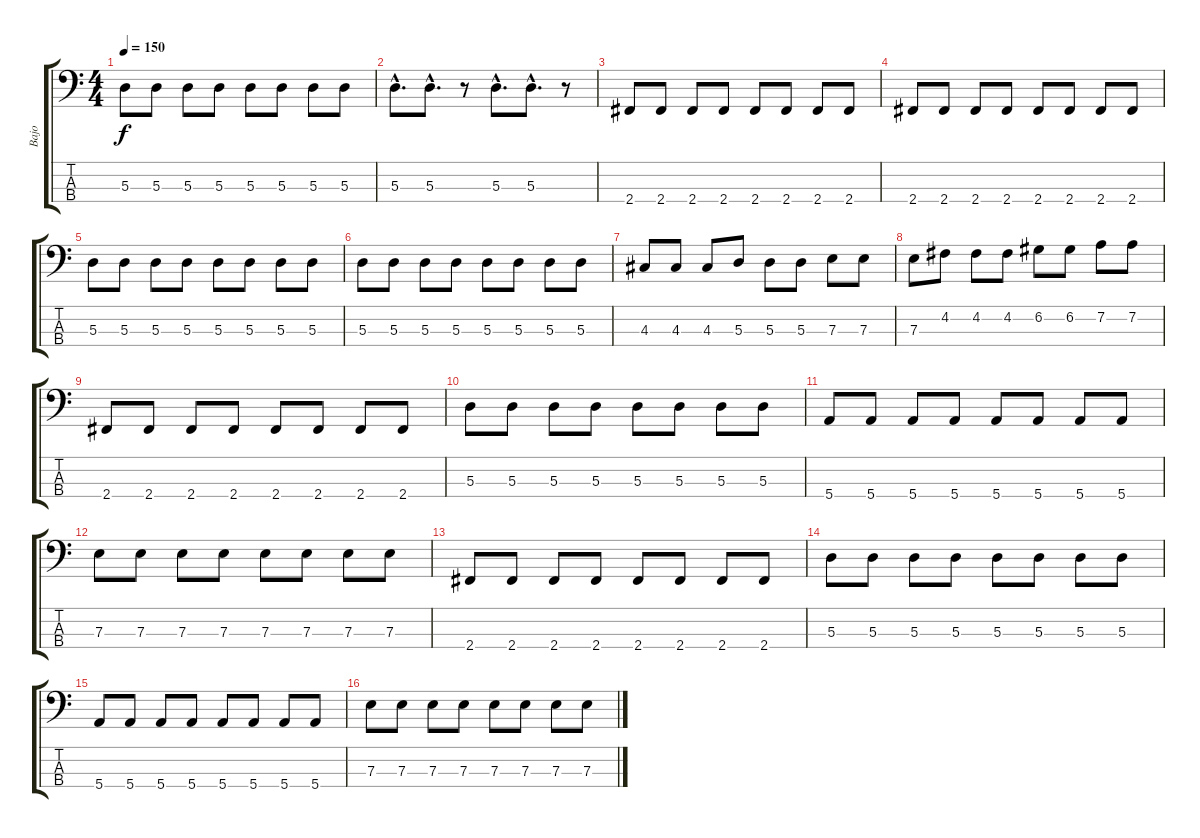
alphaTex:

\track ("Bajo" "Bajo") {instrument electricbassfinger}
\staff {score tabs}
\tuning (G2 D2 A1 E1) {hide}
\ts (4 4)
\tempo 150
\clef f4
\ks c
5.3.8{dy f} 5.3.8 5.3.8 5.3.8 5.3.8 5.3.8 5.3.8 5.3.8 |
5.3{hac}.8{d} 5.3{hac}.8{d} r.8 5.3{hac}.8{d} 5.3{hac}.8{d} r.8 |
2.4.8 2.4.8 2.4.8 2.4.8 2.4.8 2.4.8 2.4.8 2.4.8 |
2.4.8 2.4.8 2.4.8 2.4.8 2.4.8 2.4.8 2.4.8 2.4.8 |
5.3.8 5.3.8 5.3.8 5.3.8 5.3.8 5.3.8 5.3.8 5.3.8 |
5.3.8 5.3.8 5.3.8 5.3.8 5.3.8 5.3.8 5.3.8 5.3.8 |
4.3.8 4.3.8 4.3.8 5.3.8 5.3.8 5.3.8 7.3.8 7.3.8 |
7.3.8 4.2.8 4.2.8 4.2.8 6.2.8 6.2.8 7.2.8 7.2.8 |
2.4.8 2.4.8 2.4.8 2.4.8 2.4.8 2.4.8 2.4.8 2.4.8 |
5.3.8 5.3.8 5.3.8 5.3.8 5.3.8 5.3.8 5.3.8 5.3.8 |
5.4.8 5.4.8 5.4.8 5.4.8 5.4.8 5.4.8 5.4.8 5.4.8 |
7.3.8 7.3.8 7.3.8 7.3.8 7.3.8 7.3.8 7.3.8 7.3.8 |
2.4.8 2.4.8 2.4.8 2.4.8 2.4.8 2.4.8 2.4.8 2.4.8 |
5.3.8 5.3.8 5.3.8 5.3.8 5.3.8 5.3.8 5.3.8 5.3.8 |
5.4.8 5.4.8 5.4.8 5.4.8 5.4.8 5.4.8 5.4.8 5.4.8 |
7.3.8 7.3.8 7.3.8 7.3.8 7.3.8 7.3.8 7.3.8 7.3.8
